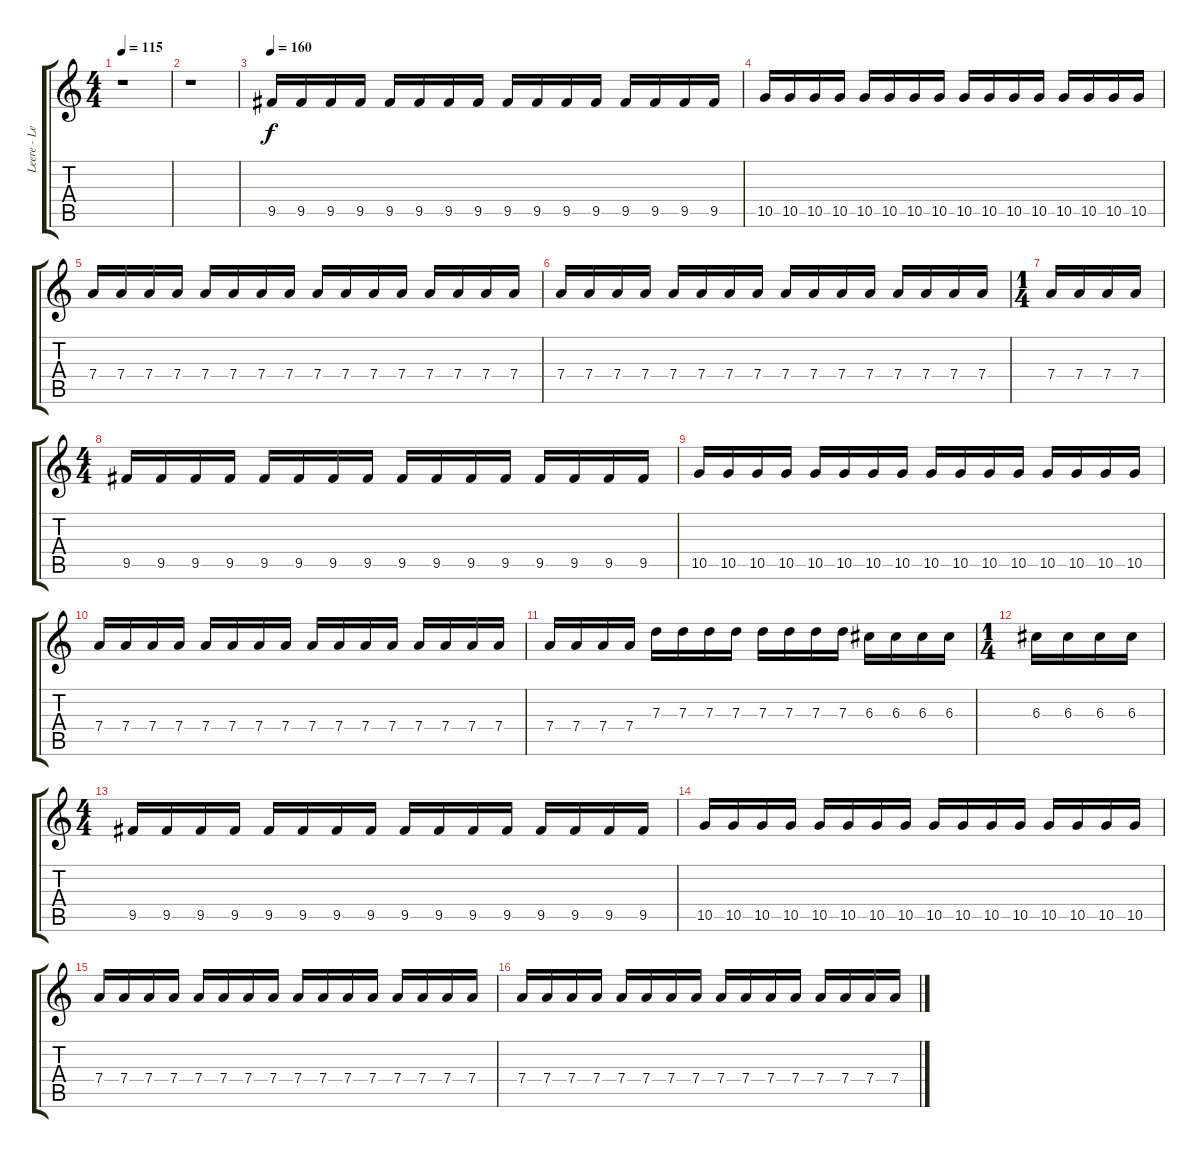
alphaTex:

\track ("Leere - Lead Guitar" "Leere - Le") {instrument distortionguitar}
\staff {score tabs}
\tuning (E4 B3 G3 D3 A2 E2) {hide}
\ts (4 4)
\tempo 115
\clef g2
\ks c
r.1{dy f} |
r.1 |
\tempo 160
9.5.16{volume 13} 9.5.16 9.5.16 9.5.16 9.5.16 9.5.16 9.5.16 9.5.16 9.5.16 9.5.16 9.5.16 9.5.16 9.5.16 9.5.16 9.5.16 9.5.16 |
10.5.16 10.5.16 10.5.16 10.5.16 10.5.16 10.5.16 10.5.16 10.5.16 10.5.16 10.5.16 10.5.16 10.5.16 10.5.16 10.5.16 10.5.16 10.5.16 |
7.4.16 7.4.16 7.4.16 7.4.16 7.4.16 7.4.16 7.4.16 7.4.16 7.4.16 7.4.16 7.4.16 7.4.16 7.4.16 7.4.16 7.4.16 7.4.16 |
7.4.16 7.4.16 7.4.16 7.4.16 7.4.16 7.4.16 7.4.16 7.4.16 7.4.16 7.4.16 7.4.16 7.4.16 7.4.16 7.4.16 7.4.16 7.4.16 |
\ts (1 4)
7.4.16 7.4.16 7.4.16 7.4.16 |
\ts (4 4)
9.5.16 9.5.16 9.5.16 9.5.16 9.5.16 9.5.16 9.5.16 9.5.16 9.5.16 9.5.16 9.5.16 9.5.16 9.5.16 9.5.16 9.5.16 9.5.16 |
10.5.16 10.5.16 10.5.16 10.5.16 10.5.16 10.5.16 10.5.16 10.5.16 10.5.16 10.5.16 10.5.16 10.5.16 10.5.16 10.5.16 10.5.16 10.5.16 |
7.4.16 7.4.16 7.4.16 7.4.16 7.4.16 7.4.16 7.4.16 7.4.16 7.4.16 7.4.16 7.4.16 7.4.16 7.4.16 7.4.16 7.4.16 7.4.16 |
7.4.16 7.4.16 7.4.16 7.4.16 7.3.16 7.3.16 7.3.16 7.3.16 7.3.16 7.3.16 7.3.16 7.3.16 6.3.16 6.3.16 6.3.16 6.3.16 |
\ts (1 4)
6.3.16 6.3.16 6.3.16 6.3.16 |
\ts (4 4)
9.5.16{volume 13} 9.5.16 9.5.16 9.5.16 9.5.16 9.5.16 9.5.16 9.5.16 9.5.16 9.5.16 9.5.16 9.5.16 9.5.16 9.5.16 9.5.16 9.5.16 |
10.5.16 10.5.16 10.5.16 10.5.16 10.5.16 10.5.16 10.5.16 10.5.16 10.5.16 10.5.16 10.5.16 10.5.16 10.5.16 10.5.16 10.5.16 10.5.16 |
7.4.16 7.4.16 7.4.16 7.4.16 7.4.16 7.4.16 7.4.16 7.4.16 7.4.16 7.4.16 7.4.16 7.4.16 7.4.16 7.4.16 7.4.16 7.4.16 |
7.4.16 7.4.16 7.4.16 7.4.16 7.4.16 7.4.16 7.4.16 7.4.16 7.4.16 7.4.16 7.4.16 7.4.16 7.4.16 7.4.16 7.4.16 7.4.16
